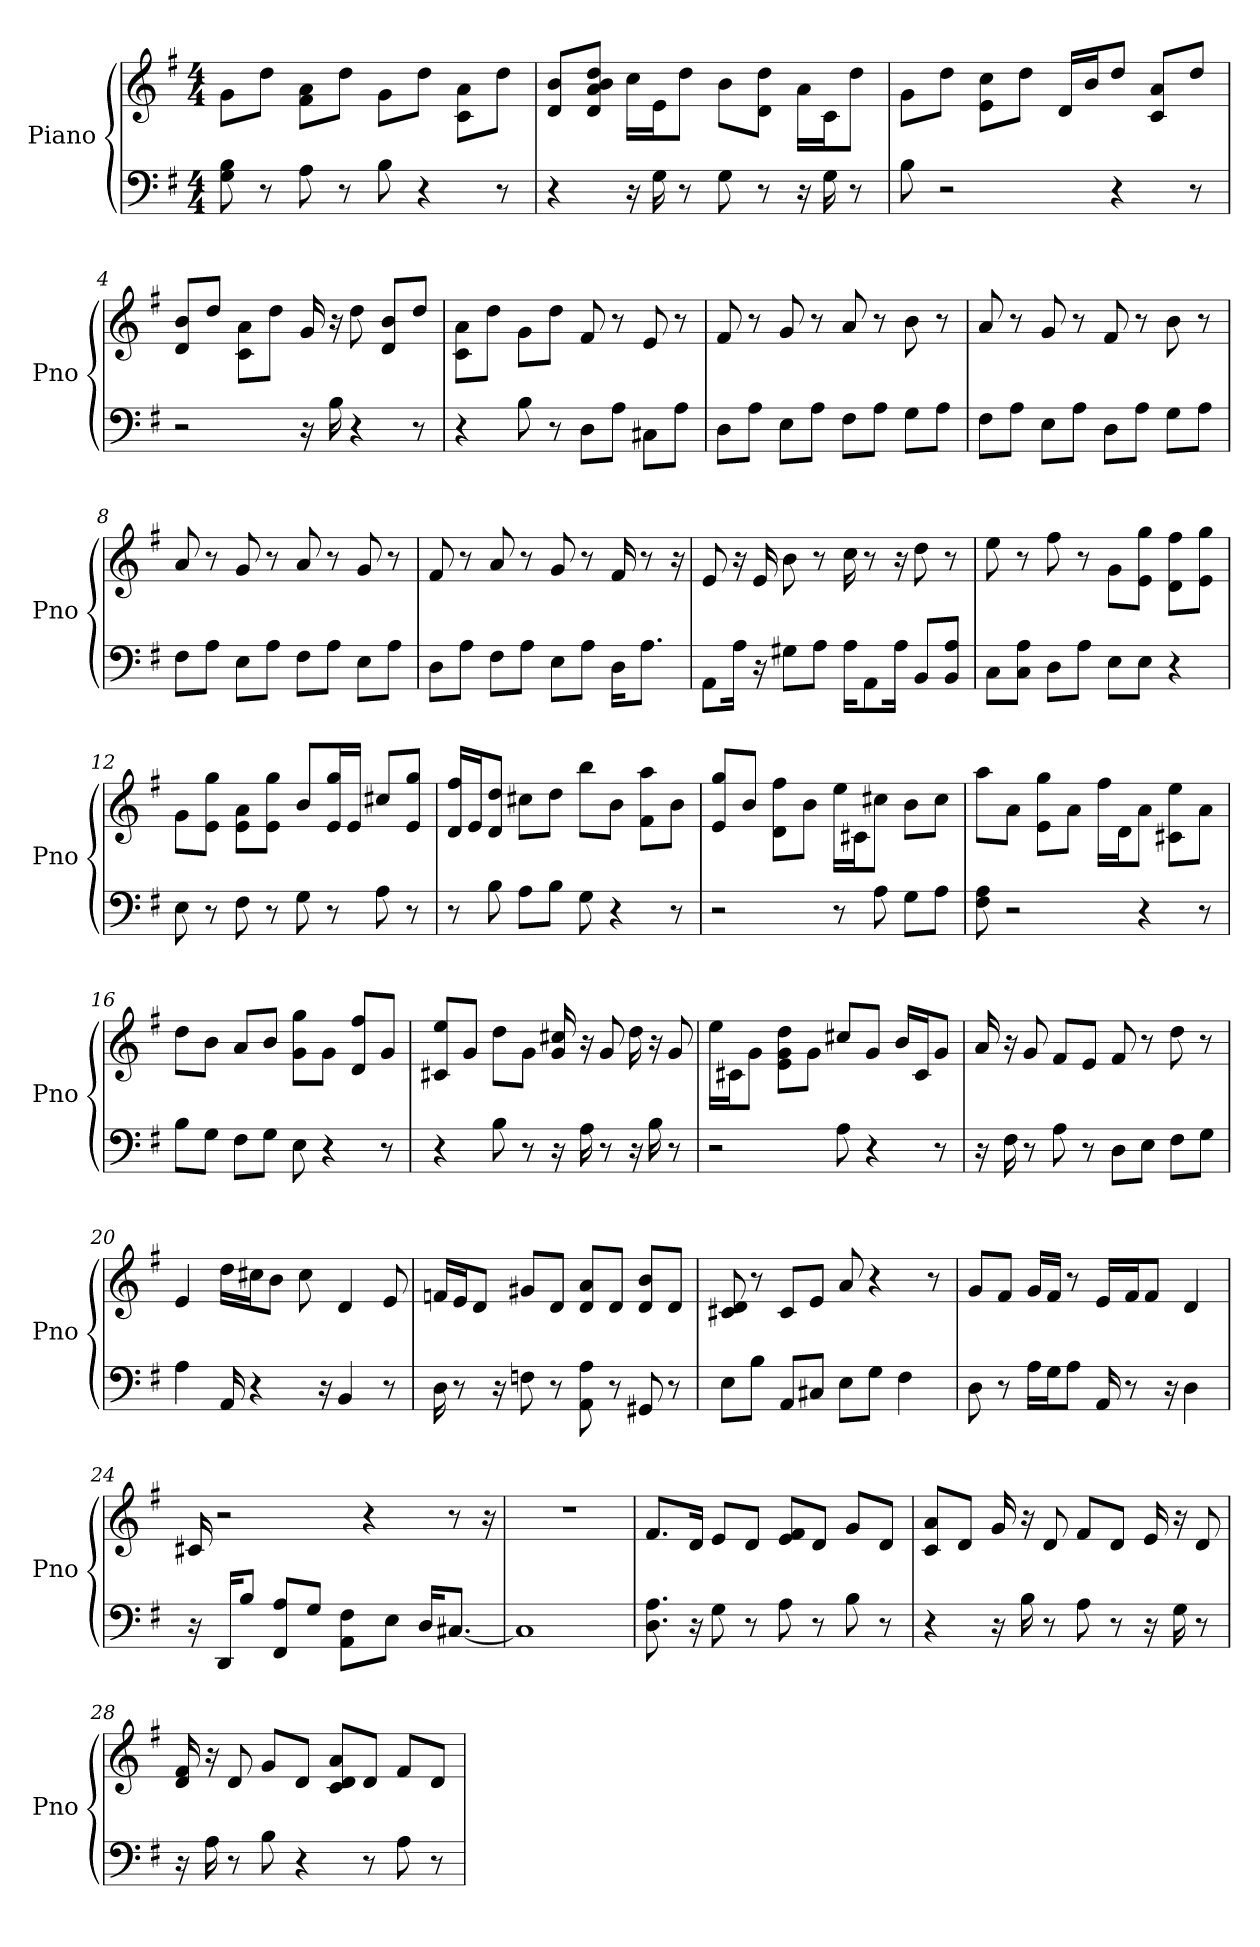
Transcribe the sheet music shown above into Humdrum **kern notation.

**kern	**kern
*part1	*part1
*staff2	*staff1
*I"Piano	*
*I'Pno	*
*clefF4	*clefG2
*k[f#]	*k[f#]
*G:	*G:
*M4/4	*M4/4
*MM182	*MM182
=1	=1
8G 8B	8g\L
8r	8dd\J
8A	8a\ 8f#\L
8r	8dd\J
8B	8g\L
4r	8dd\J
.	8a\ 8c\L
8r	8dd\J
=2	=2
4r	8b/ 8d/L
.	8b/ 8a/ 8dd/ 8d/J
16r	16cc\LL
16G	16e\J
8r	8dd\J
8G	8b\L
8r	8d\ 8dd\J
16r	16a\LL
16G	16c\J
8r	8dd\J
=3	=3
8B	8g\L
2r	8dd\J
.	8cc\ 8e\L
.	8dd\J
.	16d/LL
.	16b/J
4r	8dd/J
.	8c/ 8a/L
8r	8dd/J
=4	=4
2r	8d/ 8b/L
.	8dd/J
.	8a\ 8c\L
.	8dd\J
16r	16g
16B	16r
4r	8dd
.	8d/ 8b/L
8r	8dd/J
=5	=5
4r	8a\ 8c\L
.	8dd\J
8B	8g\L
8r	8dd\J
8D\L	8f#
8A\J	8r
8C#\L	8e
8A\J	8r
=6	=6
8D\L	8f#
8A\J	8r
8E\L	8g
8A\J	8r
8F#\L	8a
8A\J	8r
8G\L	8b
8A\J	8r
=7	=7
8F#\L	8a
8A\J	8r
8E\L	8g
8A\J	8r
8D\L	8f#
8A\J	8r
8G\L	8b
8A\J	8r
=8	=8
8F#\L	8a
8A\J	8r
8E\L	8g
8A\J	8r
8F#\L	8a
8A\J	8r
8E\L	8g
8A\J	8r
=9	=9
8D\L	8f#
8A\J	8r
8F#\L	8a
8A\J	8r
8E\L	8g
8A\J	8r
16D\KL	16f#
8.A\J	8r
.	16r
=10	=10
8AA\L	8e
16A\Jk	16r
16r	16e
8G#\L	8b
8A\J	8r
16A\KL	16cc
8AA\	8r
16A\Jk	16r
8BB/L	8dd
8A/ 8BB/J	8r
=11	=11
8C\L	8ee
8C\ 8A\J	8r
8D\L	8ff#
8A\J	8r
8E\L	8g\L
8E\J	8e\ 8gg\J
4r	8d\ 8ff#\L
.	8e\ 8gg\J
=12	=12
8E	8g\L
8r	8e\ 8gg\J
8F#	8e\ 8a\L
8r	8e\ 8gg\J
8G	8b/L
8r	16e/ 16gg/L
.	16e/JJ
8A	8cc#/L
8r	8gg/ 8e/J
=13	=13
8r	16ff#/ 16d/LL
.	16e/J
8B	8dd/ 8d/J
8A\L	8cc#\L
8B\J	8dd\J
8G	8bb\L
4r	8b\J
.	8aa\ 8f#\L
8r	8b\J
=14	=14
2r	8e/ 8gg/L
.	8b/J
.	8ff#\ 8d\L
.	8b\J
8r	16ee\LL
.	16c#\J
8A	8cc#\J
8G\L	8b\L
8A\J	8cc#\J
=15	=15
8A 8F#	8aa\L
2r	8a\J
.	8gg\ 8e\L
.	8a\J
.	16ff#\LL
.	16d\J
4r	8a\J
.	8ee\ 8c#\L
8r	8a\J
=16	=16
8B\L	8dd\L
8G\J	8b\J
8F#\L	8a/L
8G\J	8b/J
8E	8gg\ 8g\L
4r	8g\J
.	8d/ 8ff#/L
8r	8g/J
=17	=17
4r	8c#/ 8ee/L
.	8g/J
8B	8dd\L
8r	8g\J
16r	16cc# 16g
16A	16r
8r	8g
16r	16dd
16B	16r
8r	8g
=18	=18
2r	16ee\LL
.	16c#\J
.	8g\J
.	8dd\ 8g\ 8e\L
.	8g\J
8A	8cc#/L
4r	8g/J
.	16b/LL
.	16c#/J
8r	8g/J
=19	=19
16r	16a
16F#	16r
8r	8g
8A	8f#/L
8r	8e/J
8D\L	8f#
8E\J	8r
8F#\L	8dd
8G\J	8r
=20	=20
4A	4e
16AA	16dd\LL
4r	16cc#\J
.	8b\J
.	8cc#
16r	.
4BB	4d
8r	8e
=21	=21
16D	16f/LL
8r	16e/J
.	8d/J
16r	.
8F	8g#/L
8r	8d/J
8A 8AA	8a/ 8d/L
8r	8d/J
8GG#	8b/ 8d/L
8r	8d/J
=22	=22
8E\L	8c# 8d
8B\J	8r
8AA/L	8c#/L
8C#/J	8e/J
8E\L	8a
8G\J	4r
4F#	.
.	8r
=23	=23
8D	8g/L
8r	8f#/J
16A\LL	16g/LL
16G\J	16f#/JJ
8A\J	8r
16AA	16e/LL
8r	16f#/J
.	8f#/J
16r	.
4D	4d
=24	=24
16r	16c#
16DD/KL	2r
8B/J	.
8FF#/ 8A/L	.
8G/J	.
8F#\ 8AA\L	.
.	4r
8E\J	.
16D/KL	.
[8.C#/J	8r
.	16r
=25	=25
1C#]	1r
=26	=26
8.A 8.D	8.f#/L
16r	16d/Jk
8G	8e/L
8r	8d/J
8A	8f#/ 8e/L
8r	8d/J
8B	8g/L
8r	8d/J
=27	=27
4r	8a/ 8c/L
.	8d/J
16r	16g
16B	16r
8r	8d
8A	8f#/L
8r	8d/J
16r	16e
16G	16r
8r	8d
=28	=28
16r	16d 16f#
16A	16r
8r	8d
8B	8g/L
4r	8d/J
.	8a/ 8d/ 8c/L
8r	8d/J
8A	8f#/L
8r	8d/J
=	=
*-	*-
